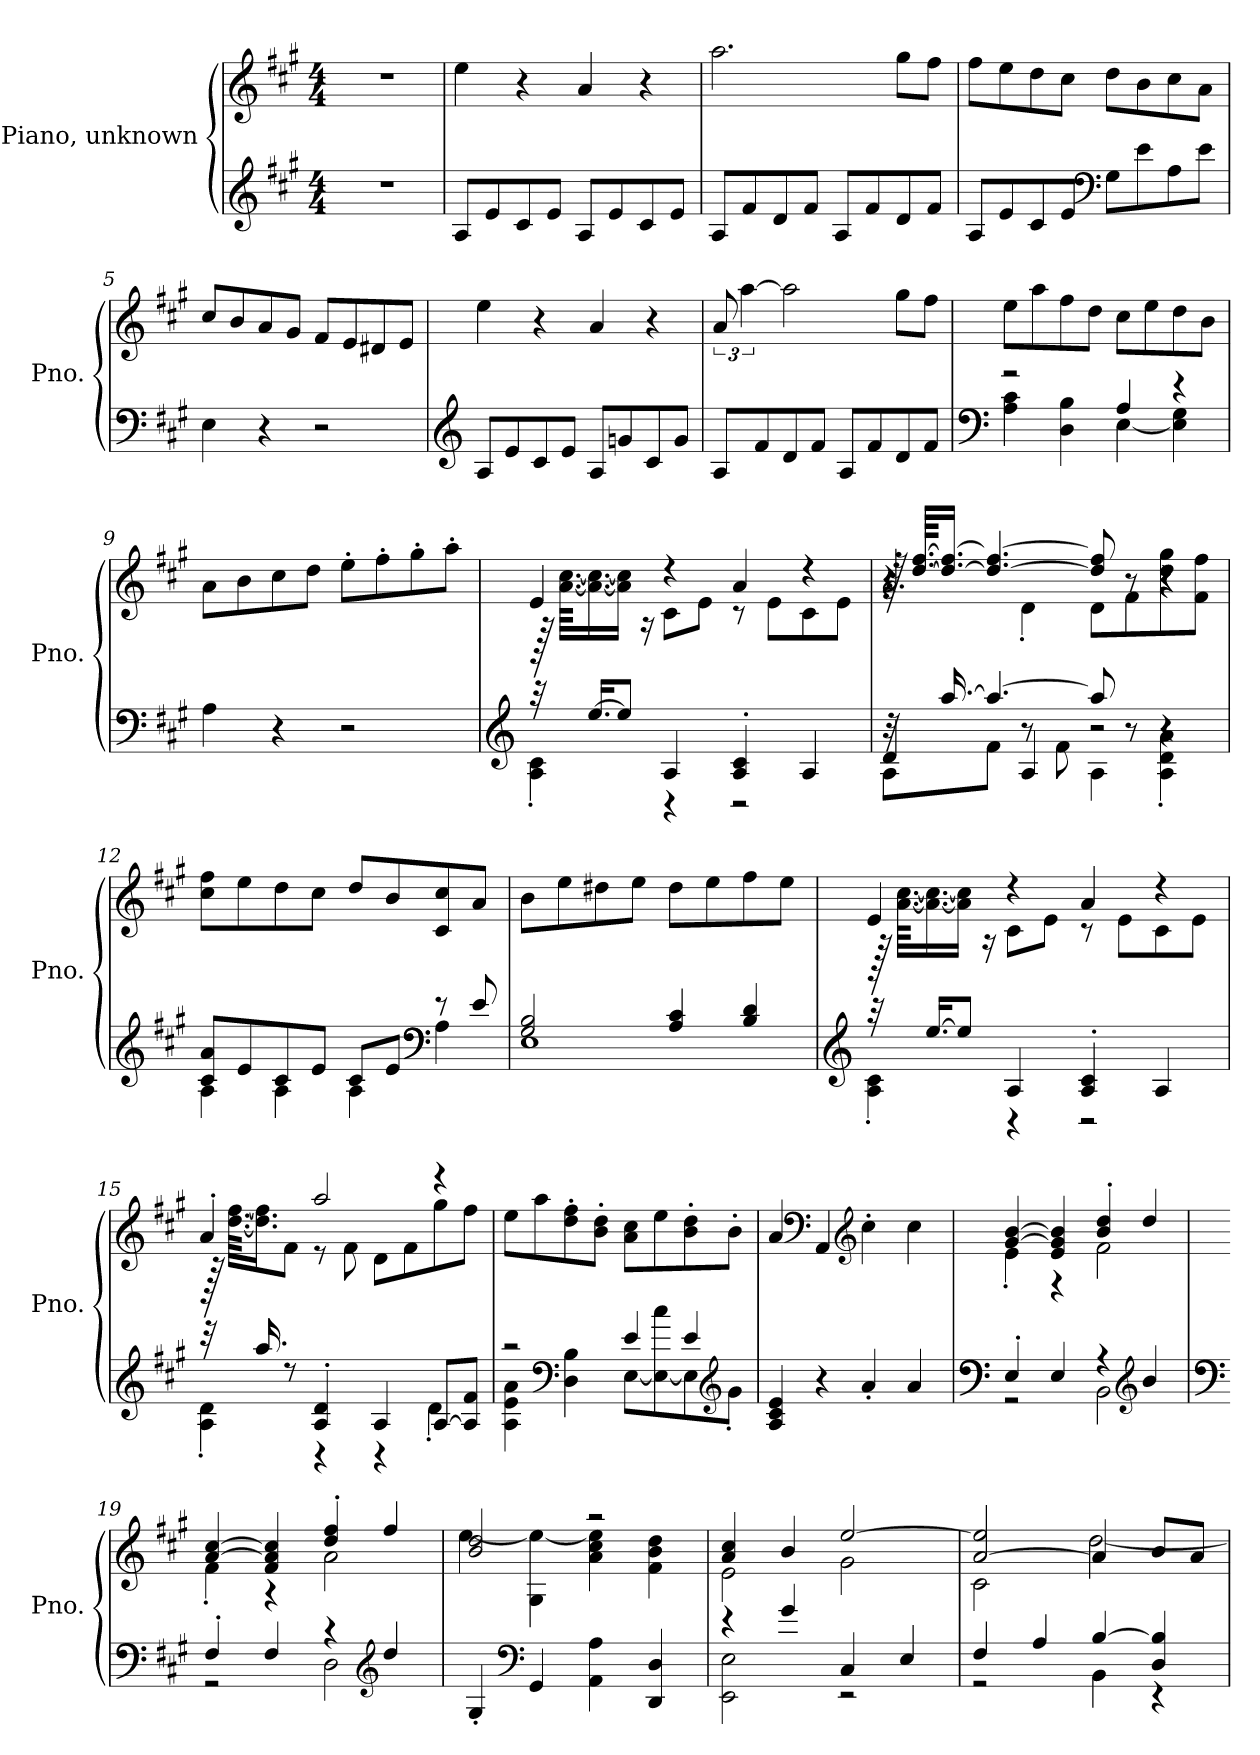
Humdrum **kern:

**kern	**kern
*part1	*part1
*staff2	*staff1
*I"Piano, unknown	*
*I'Pno.	*
*clefG2	*clefG2
*k[f#c#g#]	*k[f#c#g#]
*M4/4	*M4/4
*MM120	*MM120
=1	=1
1r	1r
=2	=2
8A/L	4ee\
8e/	.
8c#/	4r
8e/J	.
8A/L	4a/
8e/	.
8c#/	4r
8e/J	.
=3	=3
8A/L	2.aa\
8f#/	.
8d/	.
8f#/J	.
8A/L	.
8f#/	.
8d/	8gg#\L
8f#/J	8ff#\J
=4	=4
8A/L	8ff#\L
8e/	8ee\
8c#/	8dd\
8e/J	8cc#\J
*clefF4	*
8G#\L	8dd\L
8e\	8b\
8A\	8cc#\
8e\J	8a\J
=5	=5
4E\	8cc#/L
.	8b/
4r	8a/
.	8g#/J
2r	8f#/L
.	8e/
.	8d#X/
.	8e/J
!!LO:LB:g=z
=6	=6
*clefG2	*
8A/L	4ee\
8e/	.
8c#/	4r
8e/J	.
8A/L	4a/
8gn/	.
8c#/	4r
8g/J	.
=7	=7
8A/L	12a/
.	[6aa\
8f#/	.
8d/	2aa\]
8f#/J	.
8A/L	.
8f#/	.
8d/	8gg#\L
8f#/J	8ff#\J
=8	=8
*clefF4	*
*^	*
2r	4A\ 4c#\	8ee\L
.	.	8aa\
.	4D\ 4B\	8ff#\
.	.	8dd\J
4A/	[4E\	8cc#\L
.	.	8ee\
4r	4E\] 4G#\	8dd\
.	.	8b\J
*v	*v	*
=9	=9
4A\	8a\L
.	8b\
4r	8cc#\
.	8dd\J
2r	8ee'\L
.	8ff#'\
.	8gg#'\
.	8aa'\J
!!LO:LB:g=z
=10	=10
*clefG2	*
*^	*^
32r	4A\' 4c#\'	4e/	128r
.	.	.	[64.a\ [64.cc#\KKLL
[16.ee/KL	.	.	16.a\_ 16.cc#\_
8ee/J]	.	.	16a\] 16cc#\]JJ
.	.	.	16r
4A/	4r	4r	8c#\L
.	.	.	8e\J
4A/' 4c#/'	2r	4a/	8r
.	.	.	8e\L
4A/	.	4r	8c#\
.	.	.	8e\J
=11	=11	=11	=11
*	*^	*	*^
32r	8A\L	4d/	128r	4r	2.a/
.	.	.	[64.dd/ [64.ff#/KKLL	.	.
[16.aa/	.	.	16.dd/_ 16.ff#/_JJ	.	.
4.aa/_	8f#\J	.	4.dd/_ 4.ff#/_	.	.
.	8r	4A/	.	4d'\	.
.	8f#\	.	.	.	.
8aa/]	4A\	2r	8dd/] 8ff#/]	8d\L	.
8r	.	.	8r	8f#\	.
4r	4A\' 4d\' 4a\'	.	4r	8dd\ 8gg#\	4r
.	.	.	.	8f#\ 8ff#\J	.
*	*v	*v	*	*	*
*	*	*v	*v	*v
=12	=12	=12
8c#/ 8a/L	4A\	8cc#\ 8ff#\L
8e/	.	8ee\
8c#/	4A\	8dd\
8e/J	.	8cc#\J
8c#/L	4A\	8dd/L
8e/J	.	8b/
*clefF4	*	*
8r	4A\	8c#/ 8cc#/
8e/	.	8a/J
!!LO:LB:g=z
=13	=13	=13
2G#/ 2B/	1E	8b\L
.	.	8ee\
.	.	8dd#X\
.	.	8ee\J
4A/ 4c#/	.	8dd#\L
.	.	8ee\
4B/ 4d/	.	8ff#\
.	.	8ee\J
=14	=14	=14
*clefG2	*	*
*	*	*^
32r	4A\' 4c#\'	4e/	128r
.	.	.	[64.a\ [64.cc#\KKLL
[16.ee/KL	.	.	16.a\_ 16.cc#\_
8ee/J]	.	.	16a\] 16cc#\]JJ
.	.	.	16r
4A/	4r	4r	8c#\L
.	.	.	8e\J
4A/' 4c#/'	2r	4a/	8r
.	.	.	8e\L
4A/	.	4r	8c#\
.	.	.	8e\J
=15	=15	=15	=15
32r	4A\' 4d\'	4a'/	128r
.	.	.	[64.dd\ [64.ff#\KKLL
16.aa/	.	.	16.dd\] 16.ff#\]J
8r	.	.	8f#\J
4A/' 4d/'	4r	2aa/	8r
.	.	.	8f#\
4A/	4r	.	8d\L
.	.	.	8f#\
[8A/L	4d'\	4r	8gg#\
8A/] 8f#/J	.	.	8ff#\J
*	*	*v	*v
!!LO:LB:g=z
=16	=16	=16
2r	4A\ 4e\ 4a\	8ee\L
.	.	8aa\
*clefF4	*	*
.	4D\ 4B\	8dd\' 8ff#\'
.	.	8b\' 8dd\'J
4e/	[8E\L	8a\ 8cc#\L
.	8E\_ 8cc#\	8ee\
4e/	8E\]	8b\' 8dd\'
*clefG2	*	*
.	8g#'\J	8b'\J
*v	*v	*
=17	=17
4A/ 4c#/ 4e/	4a/
*	*clefF4
4r	4AA/
*	*clefG2
4a'/	4cc#'\
4a/	4cc#\
=18	=18
*clefF4	*
*^	*^
4E'/	2r	[4g#/ [4b/	4e'\
4E/	.	4e/ 4g#/] 4b/]	4r
4r	2BB\	4b/' 4dd/'	2f#\
*clefG2	*	*	*
4b/	.	4dd/	.
=19	=19	=19	=19
*clefF4	*	*	*
4F#'/	2r	[4a/ [4cc#/	4f#'\
4F#/	.	4f#/ 4a/] 4cc#/]	4r
4r	2D\	4dd/' 4ff#/'	2a\
*clefG2	*	*	*
4dd/	.	4ff#/	.
*v	*v	*	*
!!LO:LB:g=z	!!
=20	=20	=20
4G#'/	2b/ 2dd/	[4ee\
*clefF4	*	*
4GG#/	.	4G#\ 4ee\_
4AA\ 4A\	2r	4a\ 4cc#\ 4ee\]
4DD/ 4D/	.	4f#\ 4b\ 4dd\
=21	=21	=21
*^	*	*
4r	2EE\ 2E\	4a/ 4cc#/	2e\
4g#/	.	4b/	.
4C#/	2r	[2ee/	2g#\
4E/	.	.	.
=22	=22	=22	=22
4F#/	2r	[2a/ 2ee/]	2c#\
4A/	.	.	.
[4B/	4BB\	4a/]	[2dd\
4D/ 4B/]	4r	8b/L	.
.	.	8a/J	.
*v	*v	*	*
*	*v	*v
=	=
*-	*-
